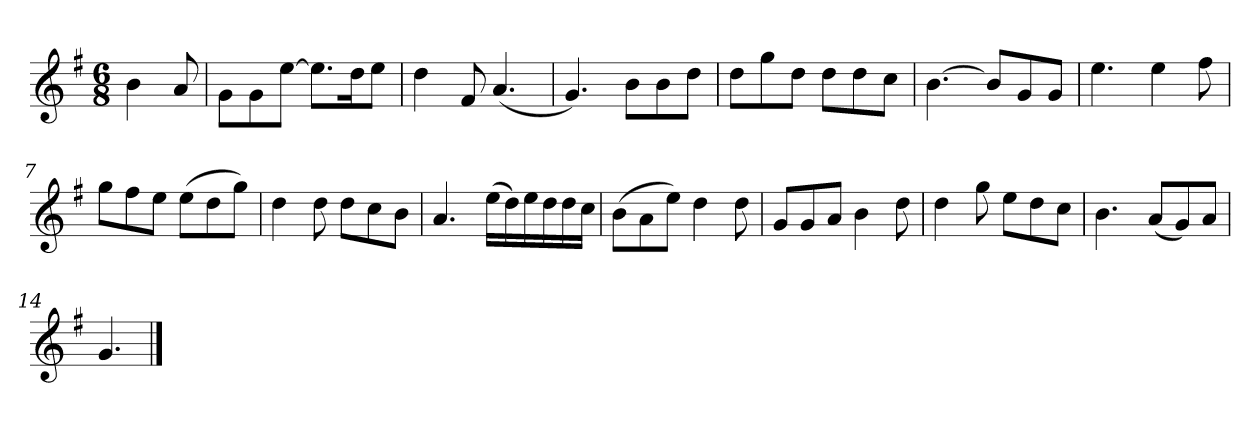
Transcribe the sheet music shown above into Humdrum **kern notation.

**kern
*part1
*staff1
*k[f#]
*M6/8
*MM120
=
4b
8a
=1
8gL
8g
[8eeJ
8.eeL]
16ddK
8eeJ
=2
4dd
8f#
(4.a
=3
4.g)
8bL
8b
8ddJ
=4
8ddL
8gg
8ddJ
8ddL
8dd
8ccJ
=5
[4.b
8bL]
8g
8gJ
=6
4.ee
4ee
8ff#
=7
8ggL
8ff#
8eeJ
(8eeL
8dd
8ggJ)
=8
4dd
8dd
8ddL
8cc
8bJ
=9
4.a
(16eeLL
16dd)
16ee
16dd
16dd
16ccJJ
=10
(8bL
8a
8eeJ)
4dd
8dd
=11
8gL
8g
8aJ
4b
8dd
=12
4dd
8gg
8eeL
8dd
8ccJ
=13
4.b
(8aL
8g)
8aJ
=14
4.g
==
*-
